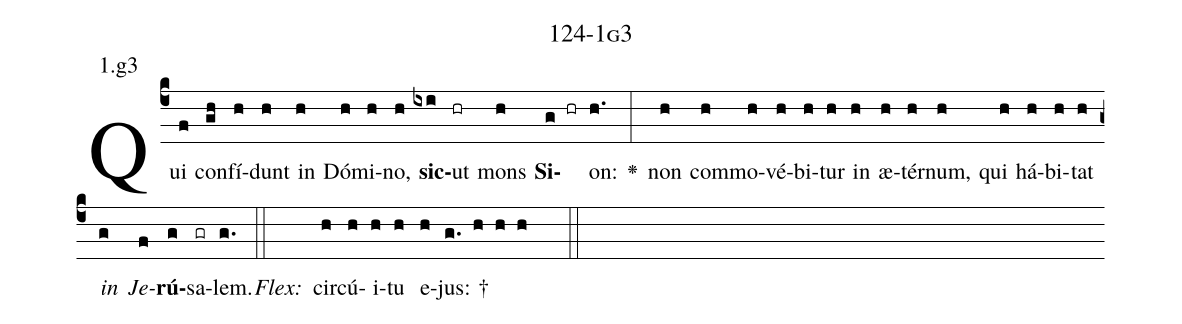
name: 124-1g3;
annotation: 1.g3;
%%
(c4)Qui(f) con(gh)fí(h)dunt(h) in(h) Dó(h)mi(h)no,(h) <b>sic</b>(ixi)ut(hr) mons(h) <b>Si</b>(g hr)on:(h.) <v>\greheightstar</v>(:) non(h) com(h)mo(h)vé(h)bi(h)tur(h) in(h) æ(h)tér(h)num,(h) qui(h) há(h)bi(h)tat(h) <i>in</i>(g) <i>Je</i>(f)<b>rú</b>(g)sa(gr)lem.(g.) (::)
<i>Flex:</i>()  cir(h)cú(h)i(h)tu(h) e(h)jus: †(g. h h h  ::)

%E(h) u(h) o(g) u(f) a(g) e.(g.) (::)
